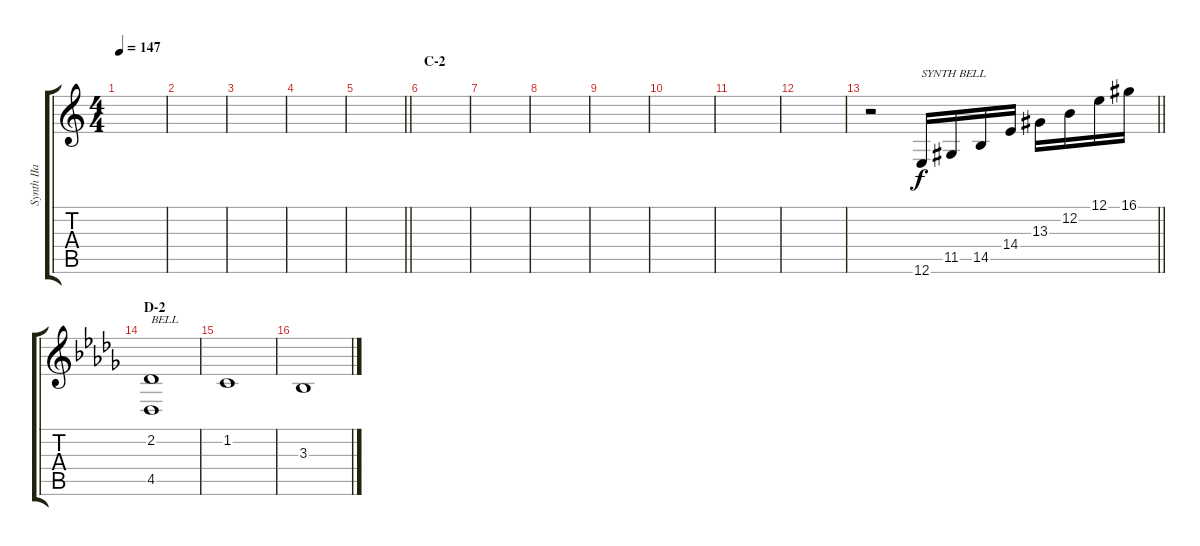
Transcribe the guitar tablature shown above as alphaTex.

\track ("Synth IIa (Kotobuki Tsumugi)" "Synth IIa ") {instrument tubularbells}
\staff {score tabs}
\tuning (E4 B3 G3 D3 A2 E2) {hide}
\ts (4 4)
\tempo 147
\clef g2
\ks c
|
|
|
|
\barLineRight lightlight
|
\section ("" "C-2")
|
|
|
|
|
|
|
\barLineRight lightlight
r.2 12.6.16{txt "SYNTH BELL"} 11.5.16 14.5.16 14.4.16 13.3.16 12.2.16 12.1.16 16.1.16 |
\section ("" "D-2")
\ks db
(2.2 4.5).1{txt "BELL"} |
1.2.1 |
3.3.1
